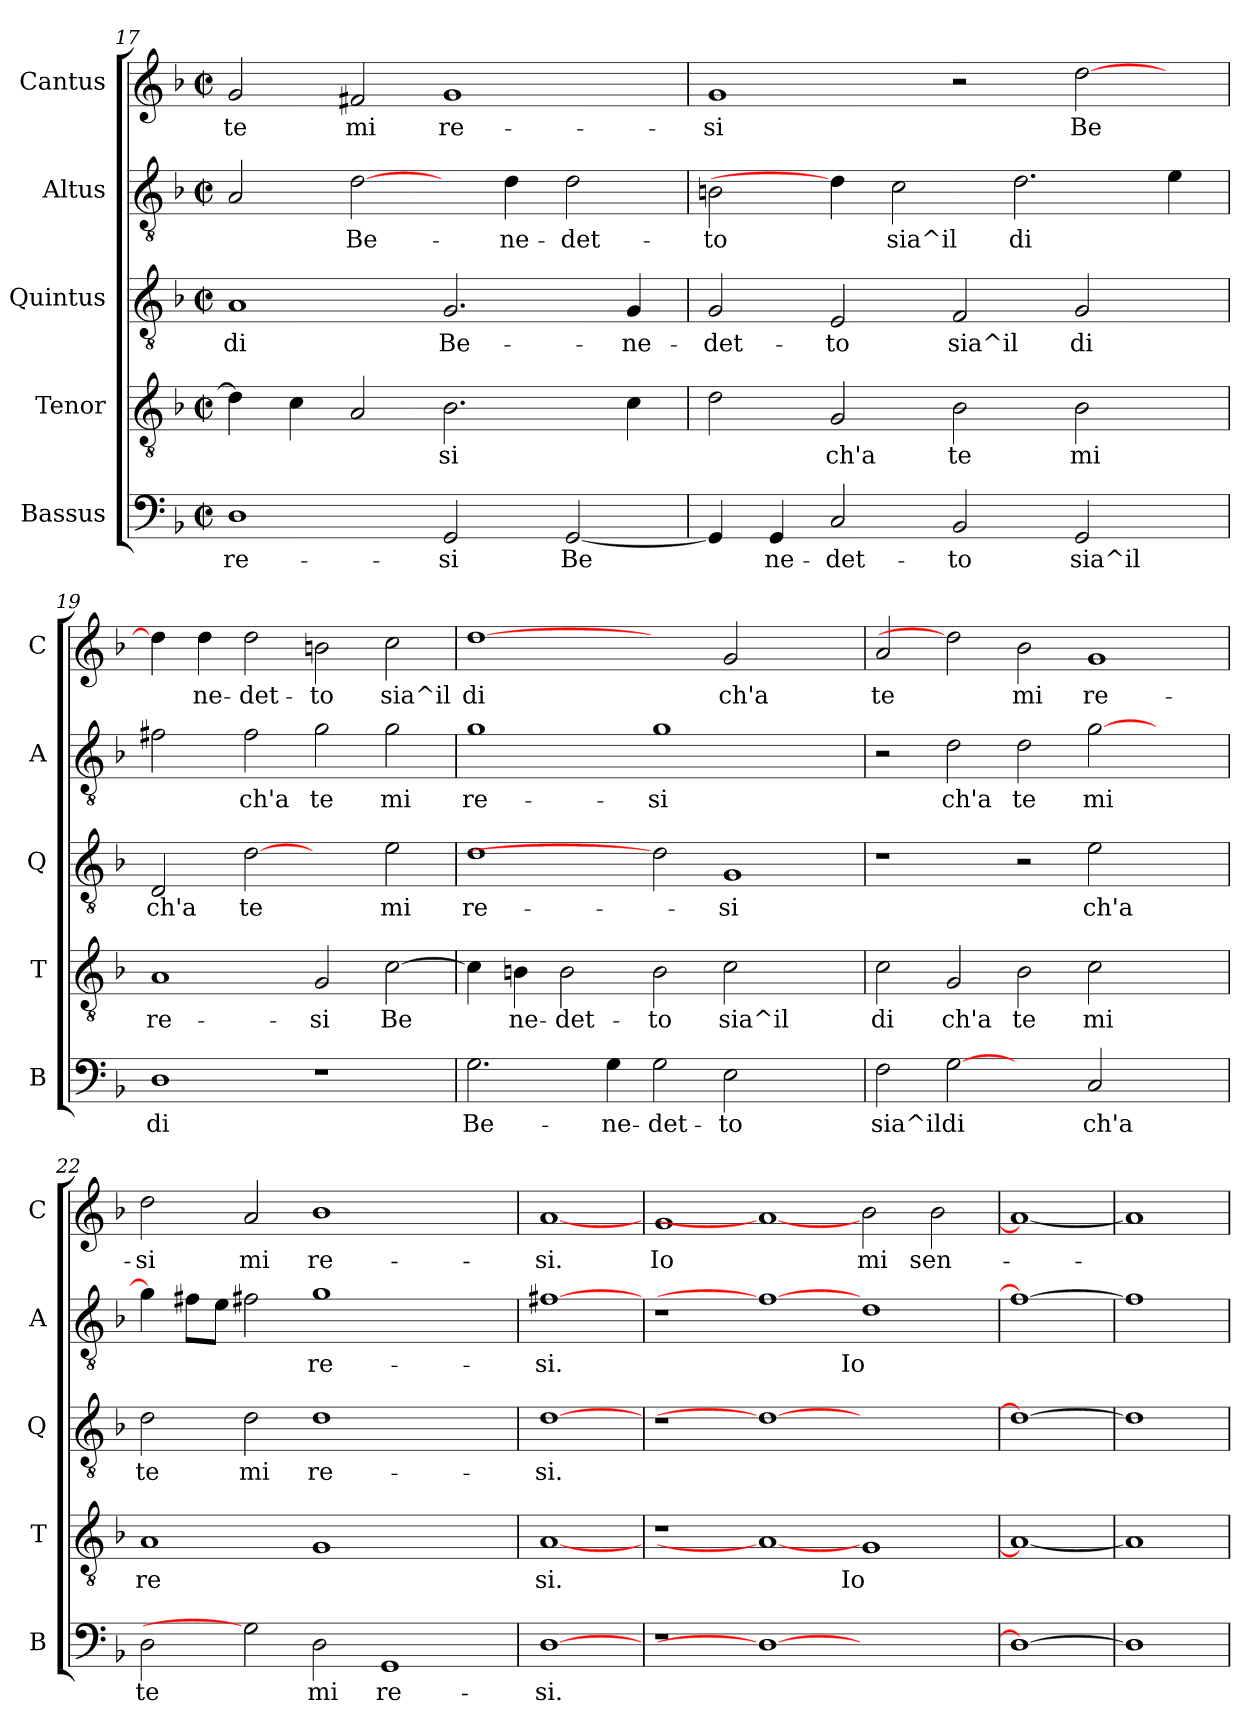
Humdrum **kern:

**kern	**text	**kern	**text	**kern	**text	**kern	**text	**kern	**text
*part5	*part5	*part4	*part4	*part3	*part3	*part2	*part2	*part1	*part1
*staff5	*staff5	*staff4	*staff4	*staff3	*staff3	*staff2	*staff2	*staff1	*staff1
*I"Bassus	*	*I"Tenor	*	*I"Quintus	*	*I"Altus	*	*I"Cantus	*
*I'B	*	*I'T	*	*I'Q	*	*I'A	*	*I'C	*
*clefF4	*	*clefGv2	*	*clefGv2	*	*clefGv2	*	*clefG2	*
*k[b-]	*	*k[b-]	*	*k[b-]	*	*k[b-]	*	*k[b-]	*
*F:	*	*F:	*	*F:	*	*F:	*	*F:	*
*M2/2	*	*M2/2	*	*M2/2	*	*M2/2	*	*M2/2	*
*met(c|)	*	*met(c|)	*	*met(c|)	*	*met(c|)	*	*met(c|)	*
=17	=17	=17	=17	=17	=17	=17	=17	=17	=17
!	!LO:LY:b:cj	!	!LO:LY:b:cj	!	!LO:LY:b:cj	!	!LO:LY:b:cj	!	!LO:LY:b:cj
1D	re-	4d\]	--	1A	di	2A/	.	2g/	te
!	!	!	!LO:LY:b:cj	!	!	!	!	!	!
.	.	4c\	--	.	.	.	.	.	.
!	!	!	!LO:LY:b:cj	!	!	!	!LO:LY:b:cj	!	!LO:LY:b:cj
.	.	2A/	--	.	.	[2d\	Be-	2f#/	mi
!	!LO:LY:b:cj	!	!LO:LY:b:cj	!	!LO:LY:b:cj	!	!	!	!LO:LY:b:cj
2GG/	-si	2.B-\	-si	2.G/	Be-	4ryy	.	1g	re-
!	!	!	!	!	!	!	!LO:LY:b:cj	!	!
.	.	.	.	.	.	4d\	-ne-	.	.
!	!LO:LY:b:cj	!	!	!	!	!	!LO:LY:b:cj	!	!
[<2GG/	Be-	.	.	.	.	2d\	-det-	.	.
!	!	!	!LO:LY:b:cj	!	!LO:LY:b:cj	!	!	!	!
.	.	4c\	.	4G/	-ne-	.	.	.	.
!!LO:LB:g=z
=18	=18	=18	=18	=18	=18	=18	=18	=18	=18
!	!LO:LY:b:cj	!	!LO:LY:b:cj	!	!LO:LY:b:cj	!	!LO:LY:b:cj	!	!LO:LY:b:cj
4GG/]	--	2d\	.	2G/	-det-	2Bn\	-to	1g	-si
!	!LO:LY:b:cj	!	!	!	!	!	!	!	!
4GG/	-ne-	.	.	.	.	.	.	.	.
!	!LO:LY:b:cj	!	!LO:LY:b:cj	!	!LO:LY:b:cj	!	!	!	!
2C/	-det-	2G/	ch'a	2E/	-to	4d\]	.	.	.
!	!	!	!	!	!	!	!LO:LY:b:cj	!	!
.	.	.	.	.	.	2c\	sia^il	.	.
!	!LO:LY:b:cj	!	!LO:LY:b:cj	!	!LO:LY:b:cj	!	!	!	!
2BB-/	-to	2B-\	te	2F/	sia^il	.	.	2r	.
!	!	!	!	!	!	!	!LO:LY:b:cj	!	!
.	.	.	.	.	.	2.d\	di	.	.
!	!LO:LY:b:cj	!	!LO:LY:b:cj	!	!LO:LY:b:cj	!	!	!	!LO:LY:b:cj
2GG/	sia^il	2B-\	mi	2G/	di	.	.	[>2dd\	Be-
!	!	!	!	!	!	!	!LO:LY:b:cj	!	!
4ryy	.	4ryy	.	4ryy	.	4e\	.	4ryy	.
=19	=19	=19	=19	=19	=19	=19	=19	=19	=19
!	!LO:LY:b:cj	!	!LO:LY:b:cj	!	!LO:LY:b:cj	!	!LO:LY:b:cj	!	!LO:LY:b:cj
1D	di	1A	re-	2D/	ch'a	2f#X\	.	4dd\]	--
!	!	!	!	!	!	!	!	!	!LO:LY:b:cj
.	.	.	.	.	.	.	.	4dd\	-ne-
!	!	!	!	!	!LO:LY:b:cj	!	!LO:LY:b:cj	!	!LO:LY:b:cj
.	.	.	.	[2d	te	2f#\	ch'a	2dd\	-det-
!	!	!	!LO:LY:b:cj	!	!	!	!LO:LY:b:cj	!	!LO:LY:b:cj
1r	.	2G/	-si	2ryy	.	2g\	te	2bn\	-to
!	!	!	!LO:LY:b:cj	!	!LO:LY:b:cj	!	!LO:LY:b:cj	!	!LO:LY:b:cj
.	.	[>2c\	Be-	2e\	mi	2g\	mi	2cc\	sia^il
=20	=20	=20	=20	=20	=20	=20	=20	=20	=20
!	!LO:LY:b:cj	!	!LO:LY:b:cj	!	!LO:LY:b:cj	!	!LO:LY:b:cj	!	!LO:LY:b:cj
2.G\	Be-	4c\]	--	1d	re-	1g	re-	[1dd	di
!	!	!	!LO:LY:b:cj	!	!	!	!	!	!
.	.	4Bn\	-ne-	.	.	.	.	.	.
!	!	!	!LO:LY:b:cj	!	!	!	!	!	!
.	.	2B\	-det-	.	.	.	.	.	.
!	!LO:LY:b:cj	!	!	!	!	!	!	!	!
4G\	-ne-	.	.	.	.	.	.	.	.
!	!LO:LY:b:cj	!	!LO:LY:b:cj	!	!	!	!LO:LY:b:cj	!	!
2G\	-det-	2B\	-to	2d]	.	1g	-si	2ryy	.
!	!LO:LY:b:cj	!	!LO:LY:b:cj	!	!LO:LY:b:cj	!	!	!	!LO:LY:b:cj
2E\	-to	2c\	sia^il	1G	-si	.	.	2g/	ch'a
2ryy	.	2ryy	.	.	.	2ryy	.	2ryy	.
!!LO:PB:g=z
=21	=21	=21	=21	=21	=21	=21	=21	=21	=21
!	!LO:LY:b:cj	!	!LO:LY:b:cj	!	!	!	!	!	!LO:LY:b:cj
2F\	sia^il	2c\	di	1r	.	2r	.	2a/	te
!	!LO:LY:b:cj	!	!LO:LY:b:cj	!	!	!	!LO:LY:b:cj	!	!
[2G	di	2G/	ch'a	.	.	2d\	ch'a	2dd]	.
!	!	!	!LO:LY:b:cj	!	!	!	!LO:LY:b:cj	!	!LO:LY:b:cj
2ryy	.	2B-\	te	2r	.	2d\	te	2b-\	mi
!	!LO:LY:b:cj	!	!LO:LY:b:cj	!	!LO:LY:b:cj	!	!LO:LY:b:cj	!	!LO:LY:b:cj
2C/	ch'a	2c\	mi	2e\	ch'a	[>2g\	mi	1g	re-
2ryy	.	2ryy	.	2ryy	.	2ryy	.	.	.
=22	=22	=22	=22	=22	=22	=22	=22	=22	=22
!	!LO:LY:b:cj	!	!LO:LY:b:cj	!	!LO:LY:b:cj	!	!LO:LY:b:cj	!	!LO:LY:b:cj
2D\	te	1A	re-	2d\	te	4g\]	.	2dd\	-si
!	!	!	!	!	!	!	!LO:LY:b:cj	!	!
.	.	.	.	.	.	8f#\L	.	.	.
!	!	!	!	!	!	!	!LO:LY:b:cj	!	!
.	.	.	.	.	.	8e\J	.	.	.
!	!	!	!	!	!LO:LY:b:cj	!	!LO:LY:b:cj	!	!LO:LY:b:cj
2G]	.	.	.	2d\	mi	2f#X\	.	2a/	mi
!	!LO:LY:b:cj	!	!LO:LY:b:cj	!	!LO:LY:b:cj	!	!LO:LY:b:cj	!	!LO:LY:b:cj
2D\	mi	1G	--	1d	re-	1g	re-	1b-	re-
!	!LO:LY:b:cj	!	!	!	!	!	!	!	!
1GG	re-	.	.	.	.	.	.	.	.
.	.	2ryy	.	2ryy	.	2ryy	.	2ryy	.
=23	=23	=23	=23	=23	=23	=23	=23	=23	=23
!	!LO:LY:b:cj	!	!LO:LY:b:cj	!	!LO:LY:b:cj	!	!LO:LY:b:cj	!	!LO:LY:b:cj
[1D	-si.	[1A	-si.	[1d	-si.	[1f#X	-si.	[1a	-si.
!!LO:PB:g=z
=24	=24	=24	=24	=24	=24	=24	=24	=24	=24
!	!	!	!	!	!	!	!	!	!LO:LY:b:cj
1r	.	1r	.	1r	.	1r	.	1g	Io
1D_	.	1A_	.	1d_	.	1f#_	.	1a_	.
!	!	!	!LO:LY:b:cj	!	!	!	!LO:LY:b:cj	!	!LO:LY:b:cj
1ryy	.	1G	Io	1ryy	.	1d	Io	2b-\	mi
!	!	!	!	!	!	!	!	!	!LO:LY:b:cj
.	.	.	.	.	.	.	.	2b-\	sen-
=25	=25	=25	=25	=25	=25	=25	=25	=25	=25
1D_	.	1A_	.	1d_	.	1f#_	.	1a_	.
=26	=26	=26	=26	=26	=26	=26	=26	=26	=26
1D]	.	1A]	.	1d]	.	1f#]	.	1a]	.
=	=	=	=	=	=	=	=	=	=
*-	*-	*-	*-	*-	*-	*-	*-	*-	*-
